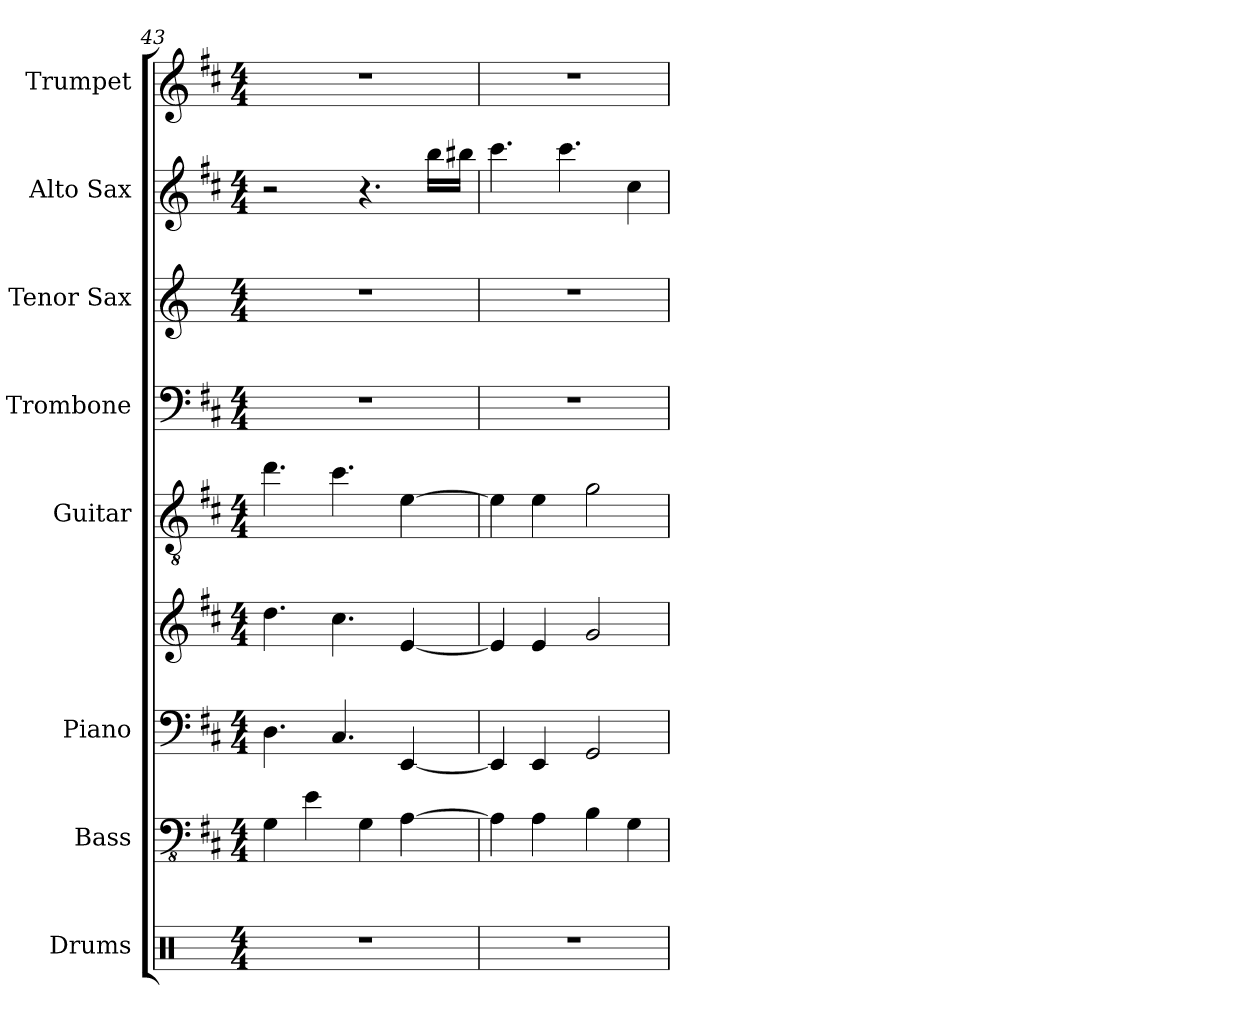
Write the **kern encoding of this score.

**kern	**kern	**kern	**kern	**kern	**kern	**kern	**kern	**kern
*part8	*part7	*part6	*part6	*part5	*part4	*part3	*part2	*part1
*staff9	*staff8	*staff7	*staff6	*staff5	*staff4	*staff3	*staff2	*staff1
*I"Drums	*I"Bass	*I"Piano	*	*I"Guitar	*I"Trombone	*I"Tenor Sax	*I"Alto Sax	*I"Trumpet
*I'Drums	*I'Bass	*I'Piano	*	*I'Gtr.	*I'Tbn.	*I'Tenor	*I'Alto	*I'Tpt.
*clefX	*clefFv4	*clefF4	*clefG2	*clefGv2	*clefF4	*clefG2	*clefG2	*clefG2
*	*	*	*	*	*	*ITrd8c14	*ITrd5c9	*ITrd1c2
*k[]	*k[f#c#]	*k[f#c#]	*k[f#c#]	*k[f#c#]	*k[f#c#]	*k[]	*k[b-]	*k[]
*M4/4	*M4/4	*M4/4	*M4/4	*M4/4	*M4/4	*M4/4	*M4/4	*M4/4
=43	=43	=43	=43	=43	=43	=43	=43	=43
1r	4GG\	4.D\	4.dd\	4.dd\	1r	1r	2r	1r
.	4E\	.	.	.	.	.	.	.
.	.	4.C#/	4.cc#\	4.cc#\	.	.	.	.
.	4GG\	.	.	.	.	.	4.r	.
.	[4AA\	[4EE/	[4e/	[4e\	.	.	.	.
.	.	.	.	.	.	.	16dd\LL	.
.	.	.	.	.	.	.	16dd#X\JJ	.
=44	=44	=44	=44	=44	=44	=44	=44	=44
1r	4AA\]	4EE/]	4e/]	4e\]	1r	1r	4.ee\	1r
.	4AA\	4EE/	4e/	4e\	.	.	.	.
.	.	.	.	.	.	.	4.ee\	.
.	4BB\	2GG/	2g/	2g\	.	.	.	.
.	4GG\	.	.	.	.	.	4e\	.
=	=	=	=	=	=	=	=	=
*-	*-	*-	*-	*-	*-	*-	*-	*-
